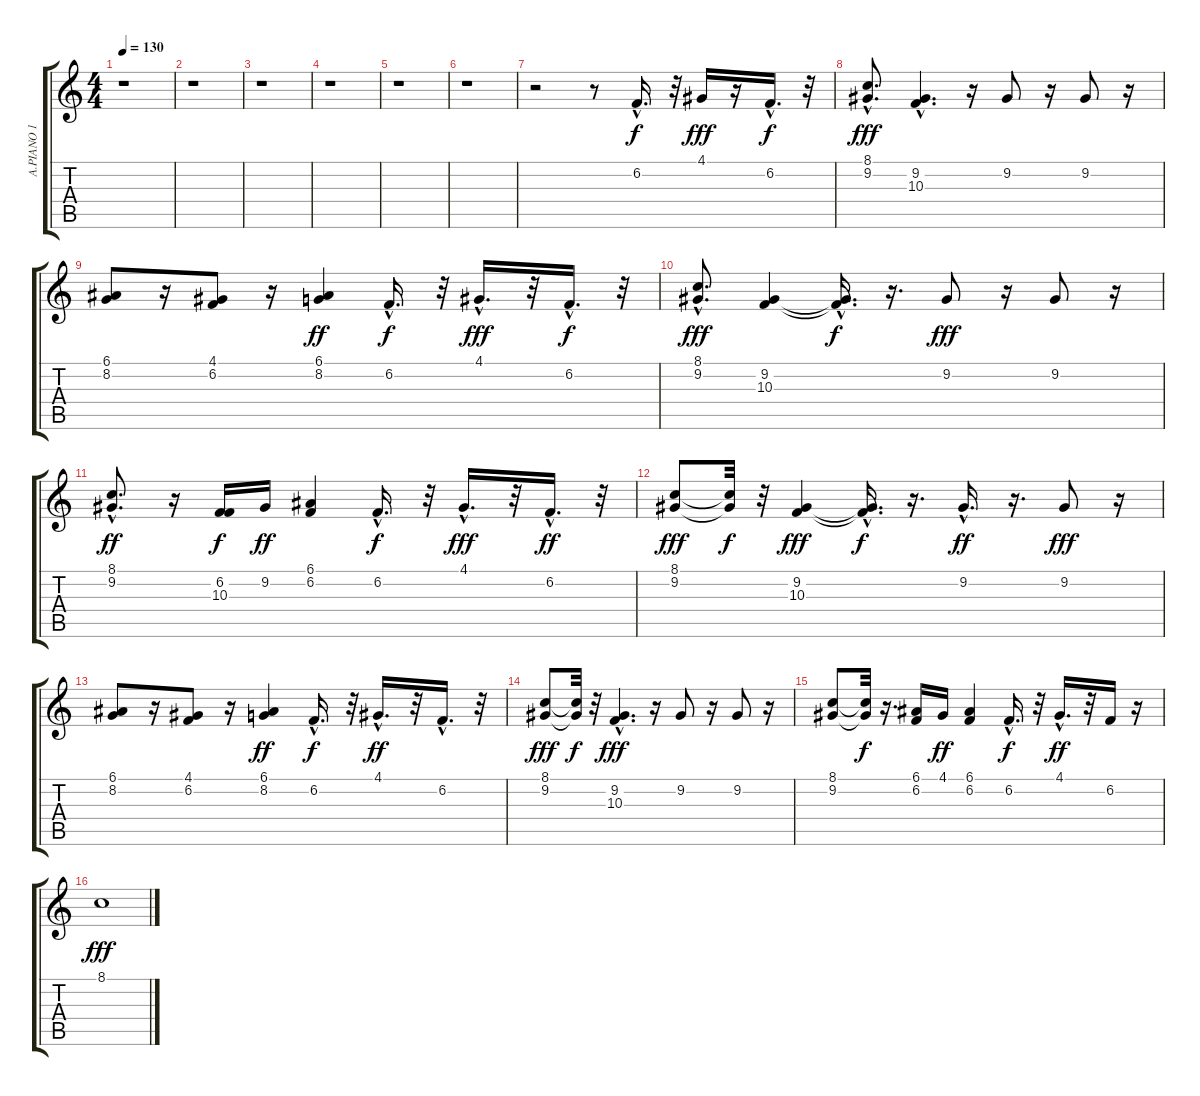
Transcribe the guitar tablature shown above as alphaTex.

\track ("A.PIANO 1" "A.PIANO 1") {instrument acousticgrandpiano}
\staff {score tabs}
\tuning (E4 B3 G3 D3 A2 E2) {hide}
\ts (4 4)
\tempo 130
\clef g2
\ks c
r.1{dy f} |
r.1 |
r.1 |
r.1 |
r.1 |
r.1 |
r.2 r.8 6.2{hac}.16{d} r.32 4.1.16{dy fff} r.16 6.2{hac}.16{d dy f} r.32 |
(8.1{hac} 9.2{hac}).8{d dy fff} (9.2{hac} 10.3{hac}).4{d} r.16 9.2.8 r.16 9.2.8 r.16 |
(6.1 8.2).8 r.16 (4.1 6.2).8 r.16 (6.1 8.2).4{dy ff} 6.2{hac}.16{d dy f} r.32 4.1{hac}.16{d dy fff} r.32 6.2{hac}.16{d dy f} r.32 |
(8.1{hac} 9.2{hac}).8{d dy fff} (9.2 10.3).4 (9.2{hac t} 10.3{hac t}).16{d dy f} r.16{d} 9.2.8{dy fff} r.16 9.2.8 r.16 |
(8.1{hac} 9.2{hac}).8{d dy ff} r.16 (6.2 10.3).16{dy f} 9.2.16{dy ff} (6.1 6.2).4 6.2{hac}.16{d dy f} r.32 4.1{hac}.16{d dy fff} r.32 6.2{hac}.16{d dy ff} r.32 |
(8.1 9.2).8{dy fff} (8.1{t} 9.2{t}).32{dy f} r.32 (9.2 10.3).4{dy fff} (9.2{hac t} 10.3{hac t}).16{d dy f} r.16{d} 9.2{hac}.16{d dy ff} r.16{d} 9.2.8{dy fff} r.16 |
(6.1 8.2).8 r.16 (4.1 6.2).8 r.16 (6.1 8.2).4{dy ff} 6.2{hac}.16{d dy f} r.32 4.1{hac}.16{d dy ff} r.32 6.2{hac}.16{d} r.32 |
(8.1 9.2).8{dy fff} (8.1{t} 9.2{t}).32{dy f} r.32 (9.2{hac} 10.3{hac}).4{d dy fff} r.16 9.2.8 r.16 9.2.8 r.16 |
(8.1 9.2).8 (8.1{t} 9.2{t}).32{dy f} r.16{d} (6.1 6.2).16 4.1.16{dy ff} (6.1 6.2).4 6.2{hac}.16{d dy f} r.32 4.1{hac}.16{d dy ff} r.32 6.2.16 r.16 |
8.1.1{dy fff}
